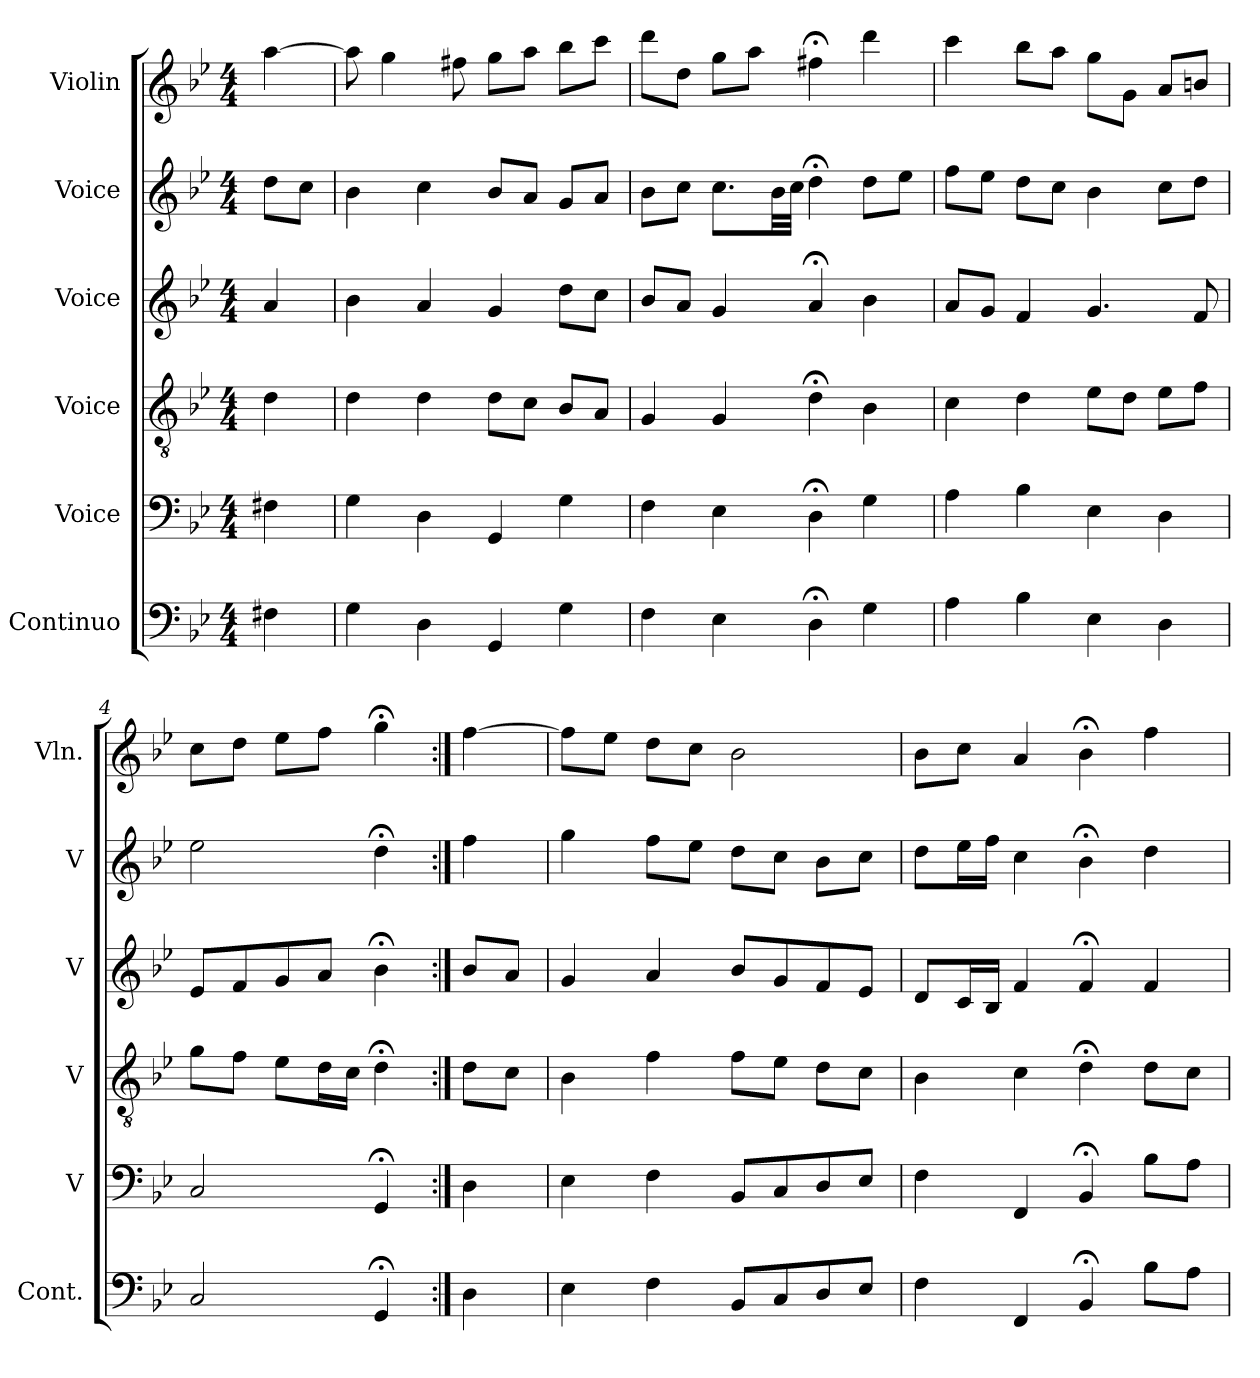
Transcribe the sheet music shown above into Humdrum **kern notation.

**kern	**kern	**kern	**kern	**kern	**kern
*part6	*part5	*part4	*part3	*part2	*part1
*staff6	*staff5	*staff4	*staff3	*staff2	*staff1
*I"Continuo	*I"Voice	*I"Voice	*I"Voice	*I"Voice	*I"Violin
*I'Cont.	*I'V	*I'V	*I'V	*I'V	*I'Vln.
*clefF4	*clefF4	*clefGv2	*clefG2	*clefG2	*clefG2
*ITrd7c12	*	*	*	*	*
*k[b-e-]	*k[b-e-]	*k[b-e-]	*k[b-e-]	*k[b-e-]	*k[b-e-]
*M4/4	*M4/4	*M4/4	*M4/4	*M4/4	*M4/4
=	=	=	=	=	=
4FF#X\	4F#X\	4d\	4a/	8dd\L	[4aa\
.	.	.	.	8cc\J	.
=1	=1	=1	=1	=1	=1
4GG\	4G\	4d\	4b-\	4b-\	8aa\]
.	.	.	.	.	4gg\
4DD\	4D\	4d\	4a/	4cc\	.
.	.	.	.	.	8ff#X\
4GGG/	4GG/	8d\L	4g/	8b-/L	8gg\L
.	.	8c\J	.	8a/J	8aa\J
4GG\	4G\	8B-/L	8dd\L	8g/L	8bb-\L
.	.	8A/J	8cc\J	8a/J	8ccc\J
=2	=2	=2	=2	=2	=2
4FF\	4F\	4G/	8b-/L	8b-\L	8ddd\L
.	.	.	8a/J	8cc\J	8dd\J
4EE-\	4E-\	4G/	4g/	8.cc\L	8gg\L
.	.	.	.	.	8aa\J
.	.	.	.	32b-\LL	.
.	.	.	.	32cc\JJJ	.
4DD;<\	4D;<\	4d;<\	4a;</	4dd;<\	4ff#X;<\
4GG\	4G\	4B-\	4b-\	8dd\L	4ddd\
.	.	.	.	8ee-\J	.
=3	=3	=3	=3	=3	=3
4AA\	4A\	4c\	8a/L	8ff\L	4ccc\
.	.	.	8g/J	8ee-\J	.
4BB-\	4B-\	4d\	4f/	8dd\L	8bb-\L
.	.	.	.	8cc\J	8aa\J
4EE-\	4E-\	8e-\L	4.g/	4b-\	8gg\L
.	.	8d\J	.	.	8g\J
4DD\	4D\	8e-\L	.	8cc\L	8a/L
.	.	8f\J	8f/	8dd\J	8bn/J
=4	=4	=4	=4	=4	=4
2CC/	2C/	8g\L	8e-/L	2ee-\	8cc\L
.	.	8f\J	8f/	.	8dd\J
.	.	8e-\L	8g/	.	8ee-\L
.	.	16d\L	8a/J	.	8ff\J
.	.	16c\JJ	.	.	.
4GGG;</	4GG;</	4d;<\	4b-;<\	4dd;<\	4gg;<\
=4X1:|!	=4X1:|!	=4X1:|!	=4X1:|!	=4X1:|!	=4X1:|!
4DD\	4D\	8d\L	8b-/L	4ff\	[4ff\
.	.	8c\J	8a/J	.	.
!!LO:PB:g=z
=5	=5	=5	=5	=5	=5
4EE-\	4E-\	4B-\	4g/	4gg\	8ff\L]
.	.	.	.	.	8ee-\J
4FF\	4F\	4f\	4a/	8ff\L	8dd\L
.	.	.	.	8ee-\J	8cc\J
8BBB-/L	8BB-/L	8f\L	8b-/L	8dd\L	2b-\
8CC/	8C/	8e-\J	8g/	8cc\J	.
8DD/	8D/	8d\L	8f/	8b-\L	.
8EE-/J	8E-/J	8c\J	8e-/J	8cc\J	.
=6	=6	=6	=6	=6	=6
4FF\	4F\	4B-\	8d/L	8dd\L	8b-\L
.	.	.	16c/L	16ee-\L	8cc\J
.	.	.	16B-/JJ	16ff\JJ	.
4FFF/	4FF/	4c\	4f/	4cc\	4a/
4BBB-;</	4BB-;</	4d;<\	4f;</	4b-;<\	4b-;<\
8BB-\L	8B-\L	8d\L	4f/	4dd\	4ff\
8AA\J	8A\J	8c\J	.	.	.
=	=	=	=	=	=
*-	*-	*-	*-	*-	*-
